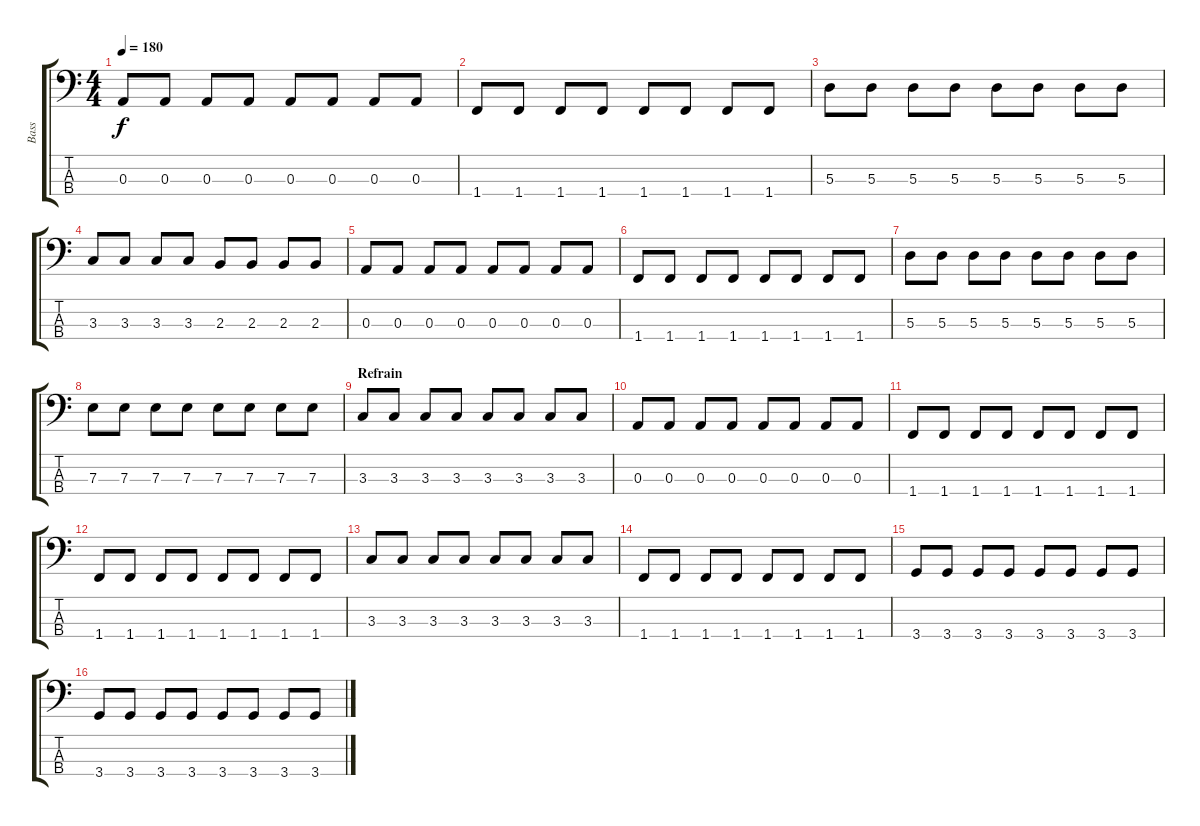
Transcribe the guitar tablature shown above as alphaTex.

\track ("Bass" "Bass") {instrument electricbassfinger}
\staff {score tabs}
\tuning (G2 D2 A1 E1) {hide}
\ts (4 4)
\tempo 180
\clef f4
\ks c
0.3.8{dy f} 0.3.8 0.3.8 0.3.8 0.3.8 0.3.8 0.3.8 0.3.8 |
1.4.8 1.4.8 1.4.8 1.4.8 1.4.8 1.4.8 1.4.8 1.4.8 |
5.3.8 5.3.8 5.3.8 5.3.8 5.3.8 5.3.8 5.3.8 5.3.8 |
3.3.8 3.3.8 3.3.8 3.3.8 2.3.8 2.3.8 2.3.8 2.3.8 |
0.3.8 0.3.8 0.3.8 0.3.8 0.3.8 0.3.8 0.3.8 0.3.8 |
1.4.8 1.4.8 1.4.8 1.4.8 1.4.8 1.4.8 1.4.8 1.4.8 |
5.3.8 5.3.8 5.3.8 5.3.8 5.3.8 5.3.8 5.3.8 5.3.8 |
7.3.8 7.3.8 7.3.8 7.3.8 7.3.8 7.3.8 7.3.8 7.3.8 |
\section ("" "Refrain")
3.3.8 3.3.8 3.3.8 3.3.8 3.3.8 3.3.8 3.3.8 3.3.8 |
0.3.8 0.3.8 0.3.8 0.3.8 0.3.8 0.3.8 0.3.8 0.3.8 |
1.4.8 1.4.8 1.4.8 1.4.8 1.4.8 1.4.8 1.4.8 1.4.8 |
1.4.8 1.4.8 1.4.8 1.4.8 1.4.8 1.4.8 1.4.8 1.4.8 |
3.3.8 3.3.8 3.3.8 3.3.8 3.3.8 3.3.8 3.3.8 3.3.8 |
1.4.8 1.4.8 1.4.8 1.4.8 1.4.8 1.4.8 1.4.8 1.4.8 |
3.4.8 3.4.8 3.4.8 3.4.8 3.4.8 3.4.8 3.4.8 3.4.8 |
3.4.8 3.4.8 3.4.8 3.4.8 3.4.8 3.4.8 3.4.8 3.4.8
